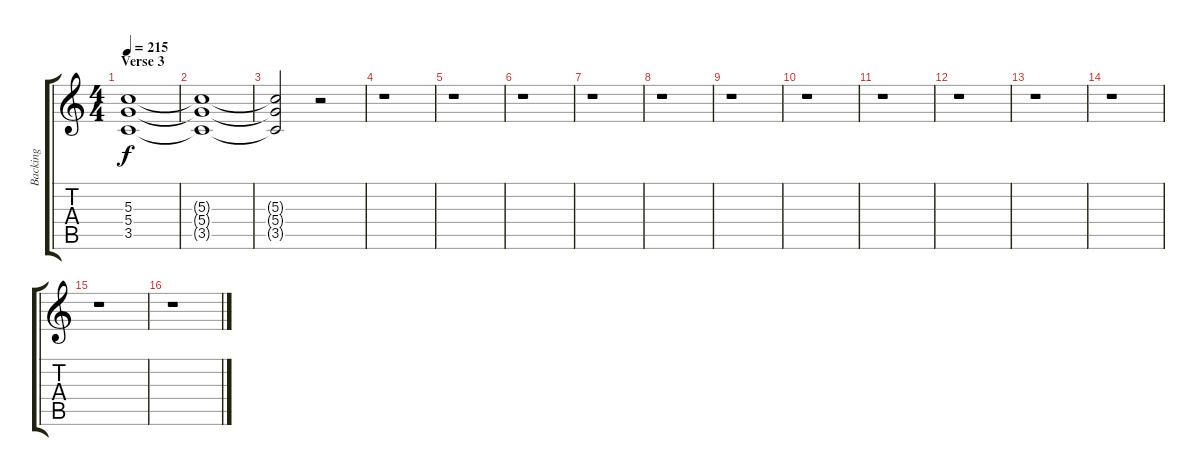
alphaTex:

\track ("Backing" "Backing") {instrument distortionguitar}
\staff {score tabs}
\tuning (E4 B3 G3 D3 A2 E2) {hide}
\ts (4 4)
\section ("" "Verse 3")
\tempo 215
\clef g2
\ks c
(5.3 5.4 3.5).1{dy f} |
(5.3{t} 5.4{t} 3.5{t}).1 |
(5.3{t} 5.4{t} 3.5{t}).2 r.2 |
r.1 |
r.1 |
r.1 |
r.1 |
r.1 |
r.1 |
r.1 |
r.1 |
r.1 |
r.1 |
r.1 |
r.1 |
r.1
